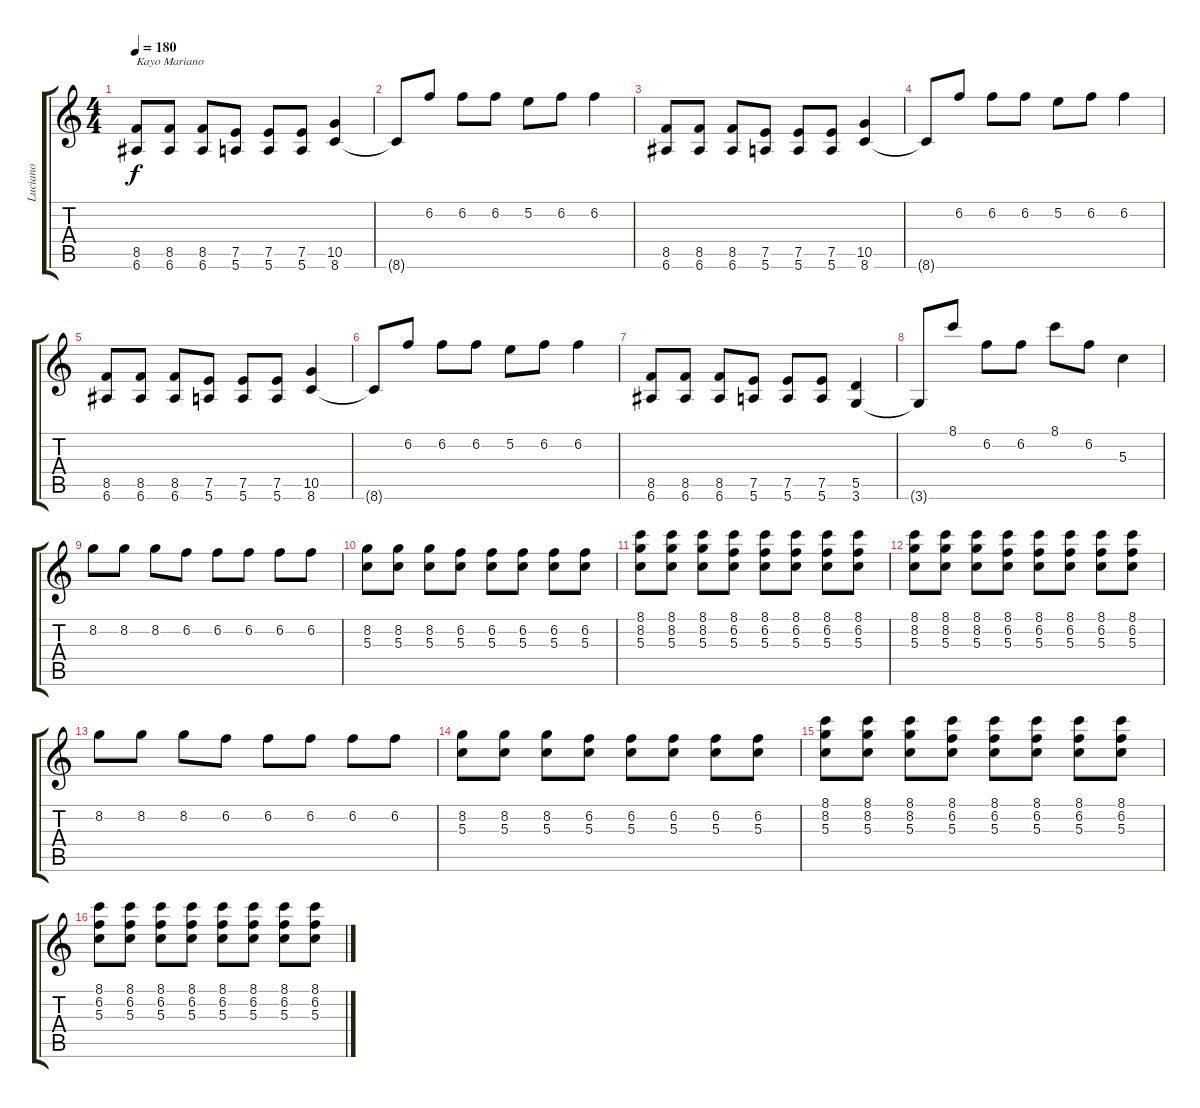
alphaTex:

\track ("Luciano " "Luciano ") {instrument distortionguitar}
\staff {score tabs}
\tuning (E4 B3 G3 D3 A2 E2) {hide}
\ts (4 4)
\tempo 180
\clef g2
\ks c
(8.5 6.6).8{txt "Kayo Mariano" dy f instrument distortionguitar} (8.5 6.6).8 (8.5 6.6).8 (7.5 5.6).8 (7.5 5.6).8 (7.5 5.6).8 (10.5 8.6).4 |
8.6{t}.8 6.2.8 6.2.8 6.2.8 5.2.8 6.2.8 6.2.4 |
(8.5 6.6).8 (8.5 6.6).8 (8.5 6.6).8 (7.5 5.6).8 (7.5 5.6).8 (7.5 5.6).8 (10.5 8.6).4 |
8.6{t}.8 6.2.8 6.2.8 6.2.8 5.2.8 6.2.8 6.2.4 |
(8.5 6.6).8 (8.5 6.6).8 (8.5 6.6).8 (7.5 5.6).8 (7.5 5.6).8 (7.5 5.6).8 (10.5 8.6).4 |
8.6{t}.8 6.2.8 6.2.8 6.2.8 5.2.8 6.2.8 6.2.4 |
(8.5 6.6).8 (8.5 6.6).8 (8.5 6.6).8 (7.5 5.6).8 (7.5 5.6).8 (7.5 5.6).8 (5.5 3.6).4 |
3.6{t}.8 8.1.8 6.2.8 6.2.8 8.1.8 6.2.8 5.3.4 |
8.2.8 8.2.8 8.2.8 6.2.8 6.2.8 6.2.8 6.2.8 6.2.8 |
(8.2 5.3).8 (8.2 5.3).8 (8.2 5.3).8 (6.2 5.3).8 (6.2 5.3).8 (6.2 5.3).8 (6.2 5.3).8 (6.2 5.3).8 |
(8.1 8.2 5.3).8 (8.1 8.2 5.3).8 (8.1 8.2 5.3).8 (8.1 6.2 5.3).8 (8.1 6.2 5.3).8 (8.1 6.2 5.3).8 (8.1 6.2 5.3).8 (8.1 6.2 5.3).8 |
(8.1 8.2 5.3).8 (8.1 8.2 5.3).8 (8.1 8.2 5.3).8 (8.1 6.2 5.3).8 (8.1 6.2 5.3).8 (8.1 6.2 5.3).8 (8.1 6.2 5.3).8 (8.1 6.2 5.3).8 |
8.2.8 8.2.8 8.2.8 6.2.8 6.2.8 6.2.8 6.2.8 6.2.8 |
(8.2 5.3).8 (8.2 5.3).8 (8.2 5.3).8 (6.2 5.3).8 (6.2 5.3).8 (6.2 5.3).8 (6.2 5.3).8 (6.2 5.3).8 |
(8.1 8.2 5.3).8 (8.1 8.2 5.3).8 (8.1 8.2 5.3).8 (8.1 6.2 5.3).8 (8.1 6.2 5.3).8 (8.1 6.2 5.3).8 (8.1 6.2 5.3).8 (8.1 6.2 5.3).8 |
(8.1 6.2 5.3).8 (8.1 6.2 5.3).8 (8.1 6.2 5.3).8 (8.1 6.2 5.3).8 (8.1 6.2 5.3).8 (8.1 6.2 5.3).8 (8.1 6.2 5.3).8 (8.1 6.2 5.3).8
